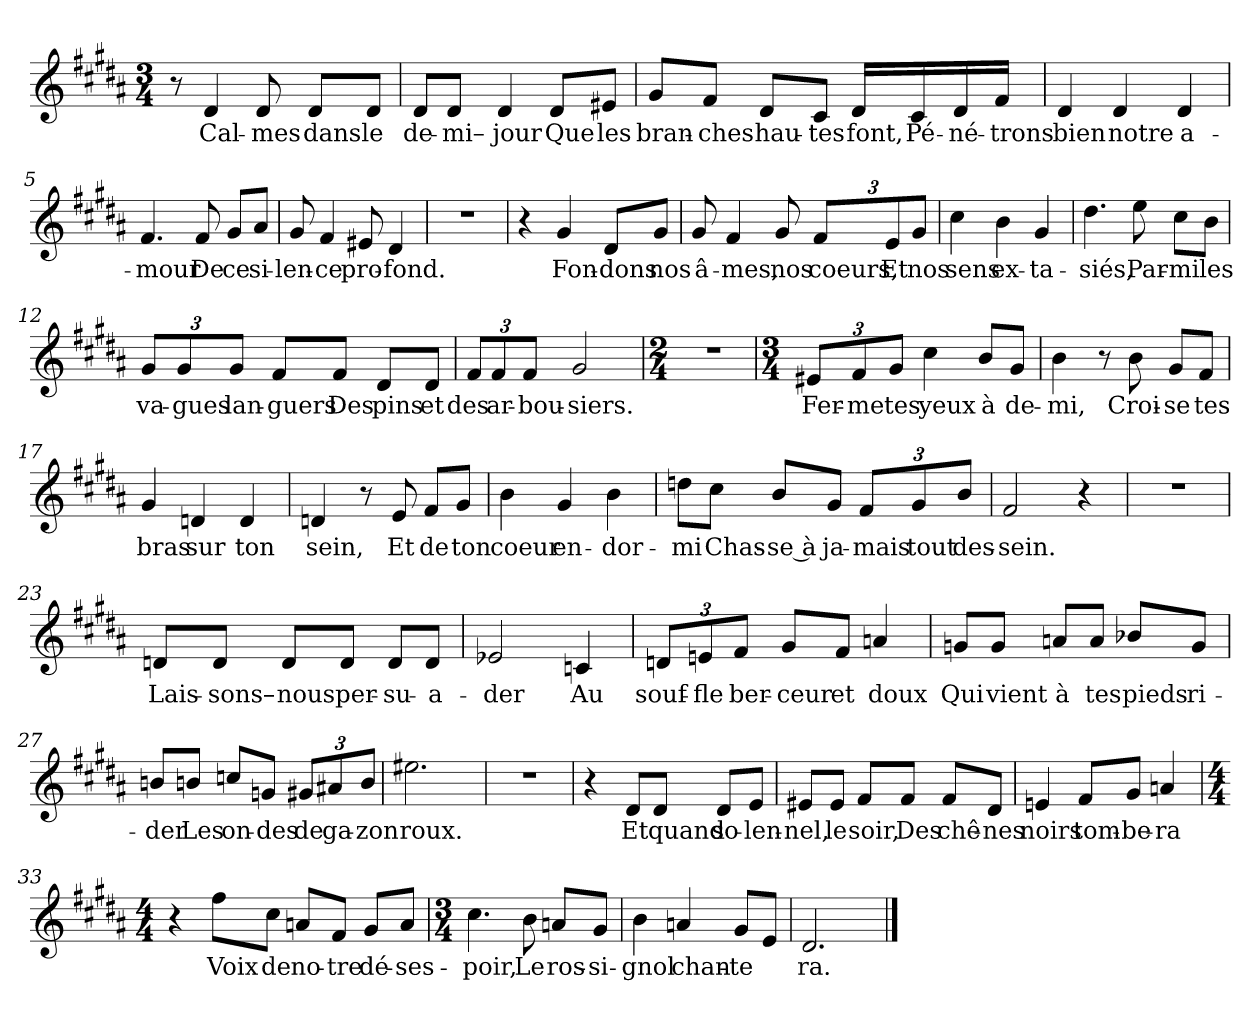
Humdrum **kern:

**kern	**text
*part1	*part1
*staff1	*staff1
*clefG2	*
*k[f#c#g#d#a#]	*
*M3/4	*
=1	=1
8r	.
!	!LO:LY:b
4d#/	Cal-
!	!LO:LY:b
8d#/	-mes
!	!LO:LY:b
8d#/L	dans
!	!LO:LY:b
8d#/J	le
=2	=2
!	!LO:LY:b
8d#/L	de-
!	!LO:LY:b
8d#/J	-mi–
!	!LO:LY:b
4d#/	jour
!	!LO:LY:b
8d#/L	Que
!	!LO:LY:b
8e#X/J	les
=3	=3
!	!LO:LY:b
8g#/L	bran-
!	!LO:LY:b
8f#/J	-ches
!	!LO:LY:b
8d#/L	hau-
!	!LO:LY:b
8c#/J	-tes
!	!LO:LY:b
16d#/LL	font,
!	!LO:LY:b
16c#/	Pé-
!	!LO:LY:b
16d#/	-né-
!	!LO:LY:b
16f#/JJ	-trons
=4	=4
!	!LO:LY:b
4d#/	bien
!	!LO:LY:b
4d#/	notre
!	!LO:LY:b
4d#/	a-
=5	=5
!	!LO:LY:b
4.f#/	-mour
!	!LO:LY:b
8f#/	De
!	!LO:LY:b
8g#/L	ce
!	!LO:LY:b
8a#/J	si-
!!LO:LB:g=z
=6	=6
!	!LO:LY:b
8g#/	-len-
!	!LO:LY:b
4f#/	-ce
!	!LO:LY:b
8e#X/	pro-
!	!LO:LY:b
4d#/	-fond.
=7	=7
2.r	.
=8	=8
4r	.
!	!LO:LY:b
4g#/	Fon-
!	!LO:LY:b
8d#/L	-dons
!	!LO:LY:b
8g#/J	nos
=9	=9
!	!LO:LY:b
8g#/	â-
!	!LO:LY:b
4f#/	-mes,
!	!LO:LY:b
8g#/	nos
!	!LO:LY:b
12f#/L	coeurs,
!	!LO:LY:b
12e/	Et
!	!LO:LY:b
12g#/J	nos
=10	=10
!	!LO:LY:b
4cc#\	sens
!	!LO:LY:b
4b\	ex-
!	!LO:LY:b
4g#/	-ta-
=11	=11
!	!LO:LY:b
4.dd#\	-siés,
!	!LO:LY:b
8ee\	Par-
!	!LO:LY:b
8cc#\L	-mi
!	!LO:LY:b
8b\J	les
!!LO:LB:g=z
=12	=12
!	!LO:LY:b
12g#/L	va-
!	!LO:LY:b
12g#/	-gues
!	!LO:LY:b
12g#/J	lan-
!	!LO:LY:b
8f#/L	-guers
!	!LO:LY:b
8f#/J	Des
!	!LO:LY:b
8d#/L	pins
!	!LO:LY:b
8d#/J	et
=13	=13
!	!LO:LY:b
12f#/L	des
!	!LO:LY:b
12f#/	ar-
!	!LO:LY:b
12f#/J	-bou-
!	!LO:LY:b
2g#/	-siers.
=14	=14
*M2/4	*
2r	.
=15	=15
*M3/4	*
!	!LO:LY:b
12e#X/L	Fer-
!	!LO:LY:b
12f#/	-me
!	!LO:LY:b
12g#/J	tes
!	!LO:LY:b
4cc#\	yeux
!	!LO:LY:b
8b/L	à
!	!LO:LY:b
8g#/J	de-
=16	=16
!	!LO:LY:b
4b\	-mi,
8r	.
!	!LO:LY:b
8b\	Croi-
!	!LO:LY:b
8g#/L	-se
!	!LO:LY:b
8f#/J	tes
=17	=17
!	!LO:LY:b
4g#/	bras
!	!LO:LY:b
4dn/	sur
!	!LO:LY:b
4d/	ton
!!LO:LB:g=z
=18	=18
!	!LO:LY:b
4dn/	sein,
8r	.
!	!LO:LY:b
8e/	Et
!	!LO:LY:b
8f#/L	de
!	!LO:LY:b
8g#/J	ton
=19	=19
!	!LO:LY:b
4b\	coeur
!	!LO:LY:b
4g#/	en-
!	!LO:LY:b
4b\	-dor-
=20	=20
!	!LO:LY:b
8ddn\L	-mi
!	!LO:LY:b
8cc#\J	Chas-
!	!LO:LY:b
8b/L	-se à
!	!LO:LY:b
8g#/J	ja-
!	!LO:LY:b
12f#/L	-mais
!	!LO:LY:b
12g#/	tout
!	!LO:LY:b
12b/J	des-
=21	=21
!	!LO:LY:b
2f#/	-sein.
4r	.
=22	=22
2.r	.
=23	=23
!	!LO:LY:b
8dn/L	Lais-
!	!LO:LY:b
8d/J	-sons–
!	!LO:LY:b
8d/L	nous
!	!LO:LY:b
8d/J	per-
!	!LO:LY:b
8d/L	-su-
!	!LO:LY:b
8d/J	-a-
=24	=24
!	!LO:LY:b
2e-X/	-der
!	!LO:LY:b
4cn/	Au
!!LO:LB:g=z
=25	=25
!	!LO:LY:b
12dn/L	souf-
!	!LO:LY:b
12en/	-fle
!	!LO:LY:b
12f#/J	ber-
!	!LO:LY:b
8g#/L	-ceur
!	!LO:LY:b
8f#/J	et
!	!LO:LY:b
4an/	doux
=26	=26
!	!LO:LY:b
8gn/L	Qui
!	!LO:LY:b
8g/J	vient
!	!LO:LY:b
8an/L	à
!	!LO:LY:b
8a/J	tes
!	!LO:LY:b
8b-X/L	pieds
!	!LO:LY:b
8g/J	ri-
=27	=27
!	!LO:LY:b
8bn/L	-der
!	!LO:LY:b
8bn/J	Les
!	!LO:LY:b
8ccn/L	on-
!	!LO:LY:b
8gn/J	-des
!	!LO:LY:b
12g#X/L	de
!	!LO:LY:b
12a#X/	ga-
!	!LO:LY:b
12b/J	-zon
=28	=28
!	!LO:LY:b
2.ee#X\	roux.
=29	=29
2.r	.
=30	=30
4r	.
!	!LO:LY:b
8d#/L	Et
!	!LO:LY:b
8d#/J	quand
!	!LO:LY:b
8d#/L	so-
!	!LO:LY:b
8e/J	-len-
!!LO:LB:g=z
=31	=31
!	!LO:LY:b
8e#X/L	-nel,
!	!LO:LY:b
8e#/J	le
!	!LO:LY:b
8f#/L	soir,
!	!LO:LY:b
8f#/J	Des
!	!LO:LY:b
8f#/L	chê-
!	!LO:LY:b
8d#/J	-nes
=32	=32
!	!LO:LY:b
4en/	noirs
!	!LO:LY:b
8f#/L	tom-
!	!LO:LY:b
8g#/J	-be-
!	!LO:LY:b
4an/	-ra
=33	=33
*M4/4	*
4r	.
!	!LO:LY:b
8ff#\L	Voix
!	!LO:LY:b
8cc#\J	de
!	!LO:LY:b
8an/L	no-
!	!LO:LY:b
8f#/J	-tre
!	!LO:LY:b
8g#/L	dé-
!	!LO:LY:b
8a/J	-ses-
=34	=34
*M3/4	*
!	!LO:LY:b
4.cc#\	-poir,
!	!LO:LY:b
8b\	Le
!	!LO:LY:b
8an/L	ros-
!	!LO:LY:b
8g#/J	-si-
=35	=35
!	!LO:LY:b
4b\	-gnol
!	!LO:LY:b
4an/	chan-
!	!LO:LY:b
8g#/L	-te
8e/J	.
=36	=36
!	!LO:LY:b
2.d#/	-ra.
==	==
*-	*-
